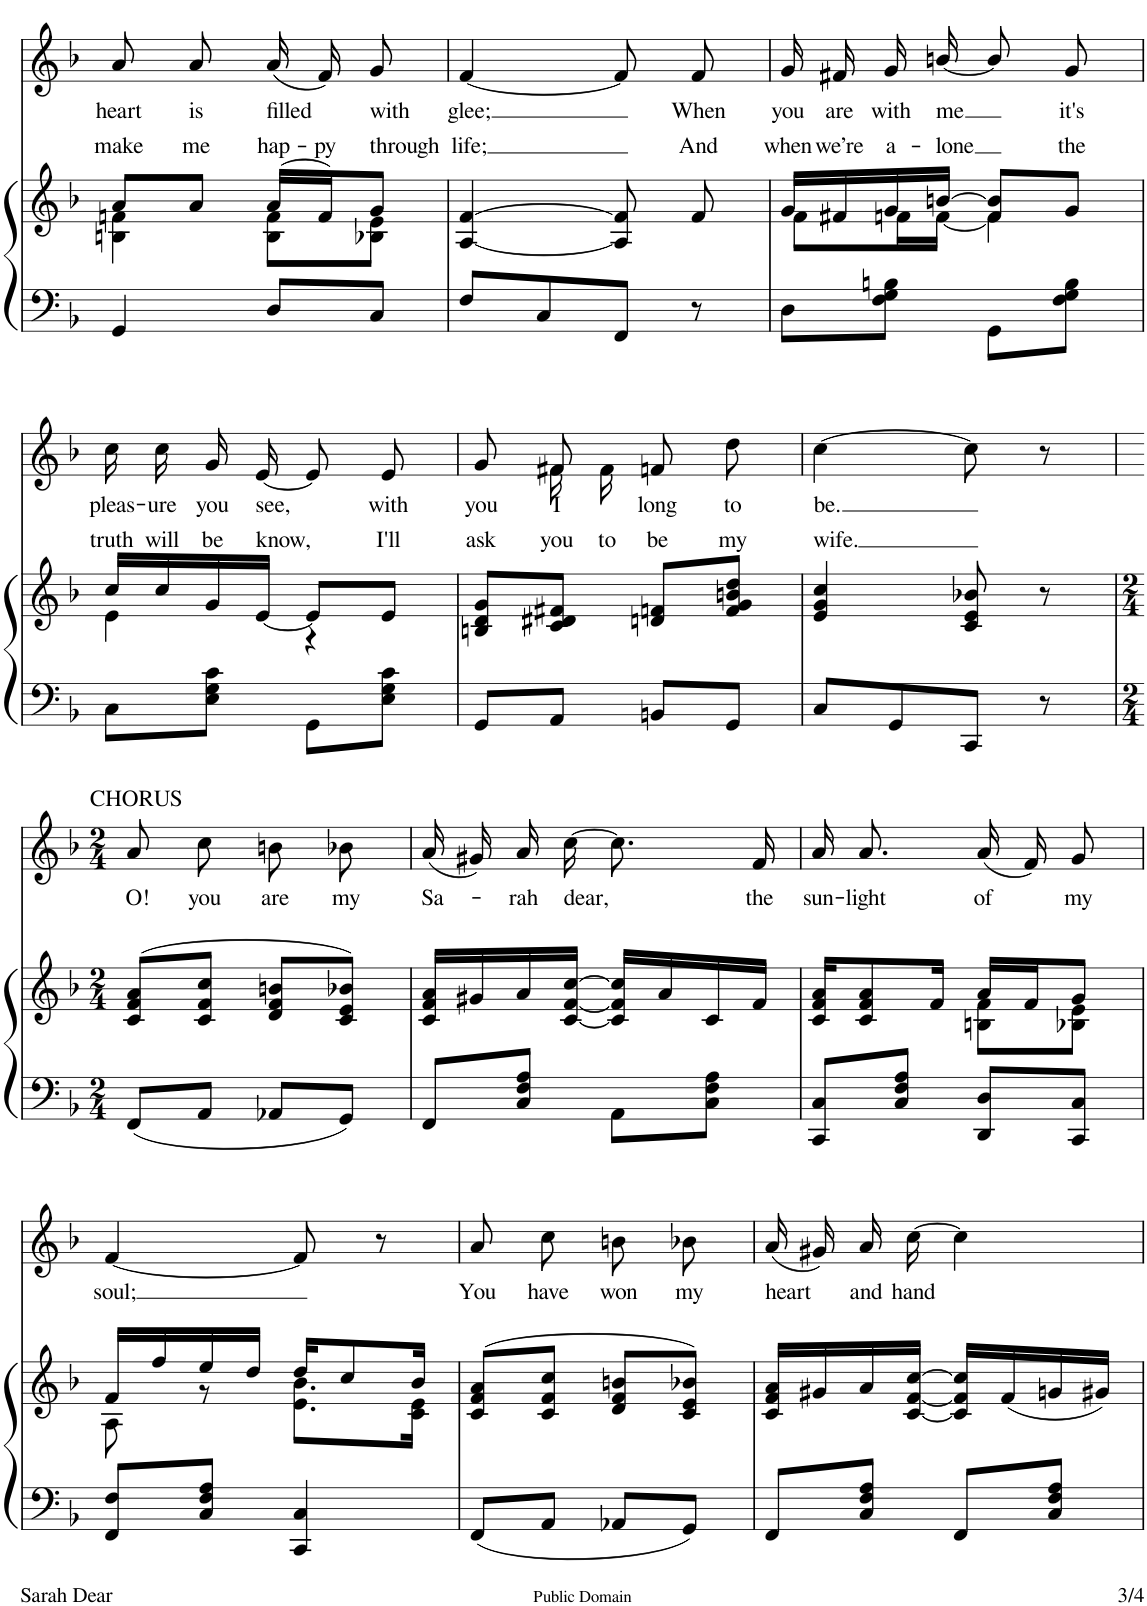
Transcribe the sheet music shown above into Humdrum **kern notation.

**kern	**kern	**kern	**text	**text
*part2	*part2	*part1	*part1	*part1
*staff3	*staff2	*staff1	*staff1	*staff1
*I"Piano	*	*I"Voice	*	*
*I'Pno	*	*	*	*
!!LO:PB:g=z
*clefF4	*clefG2	*clefG2	*	*
*k[b-]	*k[b-]	*k[b-]	*	*
*M2/4	*M2/4	*M2/4	*	*
=17	=17	=17	=17	=17
*	*^	*	*	*
!	!	!	!	!LO:LY:b	!LO:LY:b
4GG/	8a/L	4Bn\ 4fn\	8a/L	heart	make
!	!	!	!	!LO:LY:b	!LO:LY:b
.	8a/J	.	8a/J	is	me
!	!	!	!	!LO:LY:b	!LO:LY:b
8D/L	(16a/LL	8B\ 8f\L	(16a/LL	filled	hap-
!	!	!	!	!	!LO:LY:b
.	16f/J)	.	16f/J)	.	-py
!	!	!	!	!LO:LY:b	!LO:LY:b
8C/J	8g/J	8B-X\ 8e\J	8g/J	with	through
=18	=18	=18	=18	=18	=18
!	!	!	!	!LO:LY:b	!LO:LY:b
*	*v	*v	*	*	*
8F/L	[4A/ [4f/	[4f/	glee;	life;
8C/	.	.	.	.
8FF/J	8A/] 8f/]	8f/L]	.	.
!	!	!	!LO:LY:b	!LO:LY:b
8r	8f/	8f/J	When	And
=19	=19	=19	=19	=19
*	*^	*	*	*
!	!	!	!	!LO:LY:b	!LO:LY:b
8D\L	16g/LL	8f\L	16g/LL	you	when
!	!	!	!	!LO:LY:b	!LO:LY:b
.	16f#X/	.	16f#X/J	are	we’re
!	!	!	!	!LO:LY:b	!LO:LY:b
8F\ 8G\ 8Bn\J	16g/	16fn\L	16g/L	with	a-
!	!	!	!	!LO:LY:b	!LO:LY:b
.	[16bn/JJ	[16f\JJ	[16bn/JJ	me	-lone
8GG\L	8f/ 8b/]L	4f\]	8b/L]	.	.
!	!	!	!	!LO:LY:b	!LO:LY:b
8F\ 8G\ 8B\J	8g/J	.	8g/J	it's	the
!!LO:LB:g=z
=20	=20	=20	=20	=20	=20
!	!	!	!	!LO:LY:b	!LO:LY:b
8C\L	16cc/LL	4e\	16cc/LL	pleas-	truth
!	!	!	!	!LO:LY:b	!LO:LY:b
.	16cc/	.	16cc/J	-ure	will
!	!	!	!	!LO:LY:b	!LO:LY:b
8E\ 8G\ 8c\J	16g/	.	16g/L	you	be
!	!	!	!	!LO:LY:b	!LO:LY:b
.	[<16e/JJ	.	[16e/JJ	see,	know,
8GG\L	8e/L]	4r	8e/L]	.	.
!	!	!	!	!LO:LY:b	!LO:LY:b
8E\ 8G\ 8c\J	8e/J	.	8e/J	with	I'll
*	*v	*v	*	*	*
=21	=21	=21	=21	=21
!	!	!	!LO:LY:b	!LO:LY:b
*	*	*^	*	*
8GG/L	8Bn/ 8d/ 8g/L	8g/L	8ryy	you	ask
!	!	!	!	!LO:LY:b	!
!	!	!	!	!	!LO:LY:b
8AA/J	8c/ 8d#X/ 8f#X/J	8f#X/J	16f#\LL	.	you
!	!	!	!	!	!LO:LY:b
.	.	.	16f#\JJ	.	to
!	!	!	!	!LO:LY:b	!LO:LY:b
8BBn/L	8dn/ 8fn/L	8fn/L	8ryy	long	be
!	!	!	!	!LO:LY:b	!LO:LY:b
8GG/J	8f/ 8g/ 8bn/ 8dd/J	8dd/J	8ryy	to	my
=22	=22	=22	=22	=22	=22
!	!	!	!	!LO:LY:b	!LO:LY:b
*	*	*v	*v	*	*
8C/L	4e/ 4g/ 4cc/	[4cc\	be.	wife.
8GG/	.	.	.	.
8CC/J	8c/ 8e/ 8b-X/	8cc\]	.	.
8r	8r	8r	.	.
!!LO:LB:g=z
=23	=23	=23	=23	=23
*M2/4	*M2/4	*M2/4	*	*
!	!	!LO:TX:a:t=CHORUS	!	!
!	!	!	!	!LO:LY:b
8FF/L	(>8c/ 8f/ 8a/L	8a\L	.	O!
!	!	!	!	!LO:LY:b
8AA/J	8c/ 8f/ 8cc/J	8cc\J	.	you
!	!	!	!	!LO:LY:b
8AA-X/L	8d/ 8f/ 8bn/L	8bn\L	.	are
!	!	!	!	!LO:LY:b
8GG/J	8c/ 8e/ 8b-X/J)	8b-X\J	.	my
=24	=24	=24	=24	=24
!	!	!	!	!LO:LY:b
8FF/L	16c/ 16f/ 16a/LL	(16a\LL	.	Sa-
.	16g#X/	16g#X\J)	.	.
!	!	!	!	!LO:LY:b
8C/ 8F/ 8A/J	16a/	16a\L	.	-rah
!	!	!	!	!LO:LY:b
.	[16c/ [16f/ [16cc/JJ	[16cc\JJ	.	dear,
8AA\L	16c/] 16f/] 16cc/]LL	8.cc/L]	.	.
.	16a/	.	.	.
8C\ 8F\ 8A\J	16c/	.	.	.
!	!	!	!	!LO:LY:b
.	16f/JJ	16f/Jk	.	the
=25	=25	=25	=25	=25
*	*^	*	*	*
!	!	!	!	!	!LO:LY:b
8CC/ 8C/L	16c/ 16f/ 16a/KL	4ryy	16a/KL	.	sun-
!	!	!	!	!	!LO:LY:b
.	8c/ 8f/ 8a/	.	8.a/J	.	-light
8C/ 8F/ 8A/J	.	.	.	.	.
.	16f/Jk	.	.	.	.
!	!	!	!	!	!LO:LY:b
8DD/ 8D/L	16a/LL	8Bn\ 8f\L	(16a/LL	.	of
.	16f/J	.	16f/J)	.	.
!	!	!	!	!	!LO:LY:b
8CC/ 8C/J	8g/J	8B-X\ 8e\J	8g/J	.	my
!!LO:LB:g=z
=26	=26	=26	=26	=26	=26
!	!	!	!	!	!LO:LY:b
8FF/ 8F/L	16f/LL	8A\	[4f/	.	soul;
.	16ff/	.	.	.	.
8C/ 8F/ 8A/J	16ee/	8r	.	.	.
.	16dd/JJ	.	.	.	.
4CC/ 4C/	16dd/KL	8.e\ 8.b-\L	8f/]	.	.
.	8cc/	.	.	.	.
.	.	.	8r	.	.
.	16b-/Jk	16c\ 16e\Jk	.	.	.
=27	=27	=27	=27	=27	=27
!	!	!	!	!	!LO:LY:b
*	*v	*v	*	*	*
8FF/L	(>8c/ 8f/ 8a/L	8a\L	.	You
!	!	!	!	!LO:LY:b
8AA/J	8c/ 8f/ 8cc/J	8cc\J	.	have
!	!	!	!	!LO:LY:b
8AA-X/L	8d/ 8f/ 8bn/L	8bn\L	.	won
!	!	!	!	!LO:LY:b
8GG/J	8c/ 8e/ 8b-X/J)	8b-X\J	.	my
=28	=28	=28	=28	=28
!	!	!	!	!LO:LY:b
8FF/L	16c/ 16f/ 16a/LL	(16a\LL	.	heart
.	16g#X/	16g#X\J)	.	.
!	!	!	!	!LO:LY:b
8C/ 8F/ 8A/J	16a/	16a\L	.	and
!	!	!	!	!LO:LY:b
.	[16c/ [16f/ [16cc/JJ	[16cc\JJ	.	hand
8FF/L	16c/] 16f/] 16cc/]LL	4cc\]	.	.
.	(16f/	.	.	.
8C/ 8F/ 8A/J	16gn/	.	.	.
.	16g#X/JJ)	.	.	.
=	=	=	=	=
*-	*-	*-	*-	*-
